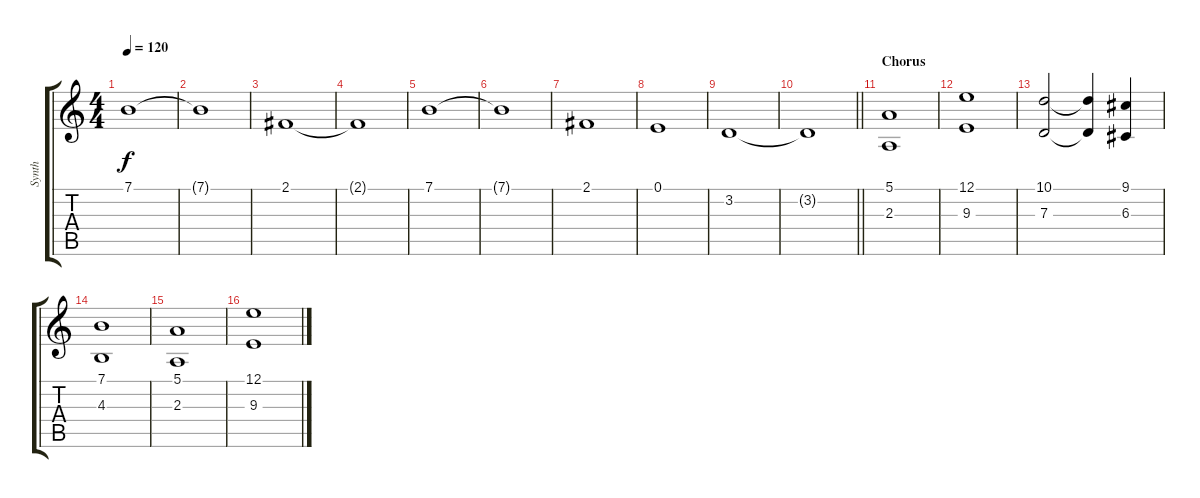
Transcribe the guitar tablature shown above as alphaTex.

\track ("Synth" "Synth") {instrument tremolostrings}
\staff {score tabs}
\tuning (E4 B3 G3 D3 A2 E2) {hide}
\ts (4 4)
\tempo 120
\clef g2
\ks c
7.1.1{dy f} |
7.1{t}.1 |
2.1.1 |
2.1{t}.1 |
7.1.1 |
7.1{t}.1 |
2.1.1 |
0.1.1 |
3.2.1 |
\barLineRight lightlight
3.2{t}.1 |
\section ("" "Chorus")
(5.1 2.3).1 |
(12.1 9.3).1 |
(10.1 7.3).2 (10.1{t} 7.3{t}).4 (9.1 6.3).4 |
(7.1 4.3).1 |
(5.1 2.3).1 |
(12.1 9.3).1
